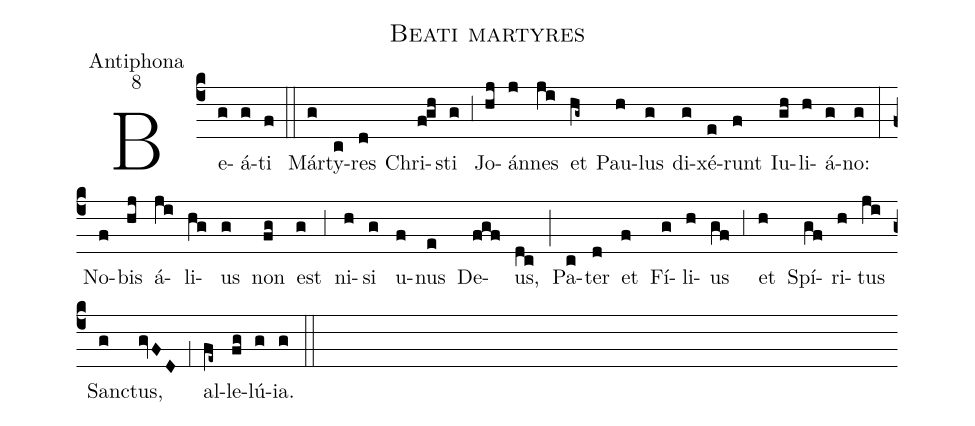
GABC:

name:Beati martyres;
office-part:Antiphona;
mode:8;
%%
(c4) Be(g)á(g)ti(f) (::)
Már(g)ty(c)res(d) Chri(f!gh)sti(g) (,3) Jo(hj)án(j)nes(ji) et(hg~) Pau(h)lus(g) di(g)xé(e)runt(f) Iu(gh)li(h)á(g)no:(g) (:)
No(f)bis(hj) á(ji)li(hg)us(g) non(fg) est(g) (,3) ni(h)si(g) u(f)nus(e) De(fgf)us,(dc) (;) Pa(c)ter(d) et(f) Fí(g)li(h)us(gf) (,3) et(h) Spí(gf)ri(h)tus(ji) San(g)ctus,(gvFD) (,1) al(fe~)le(fg)lú(g)ia.(g) (::)
